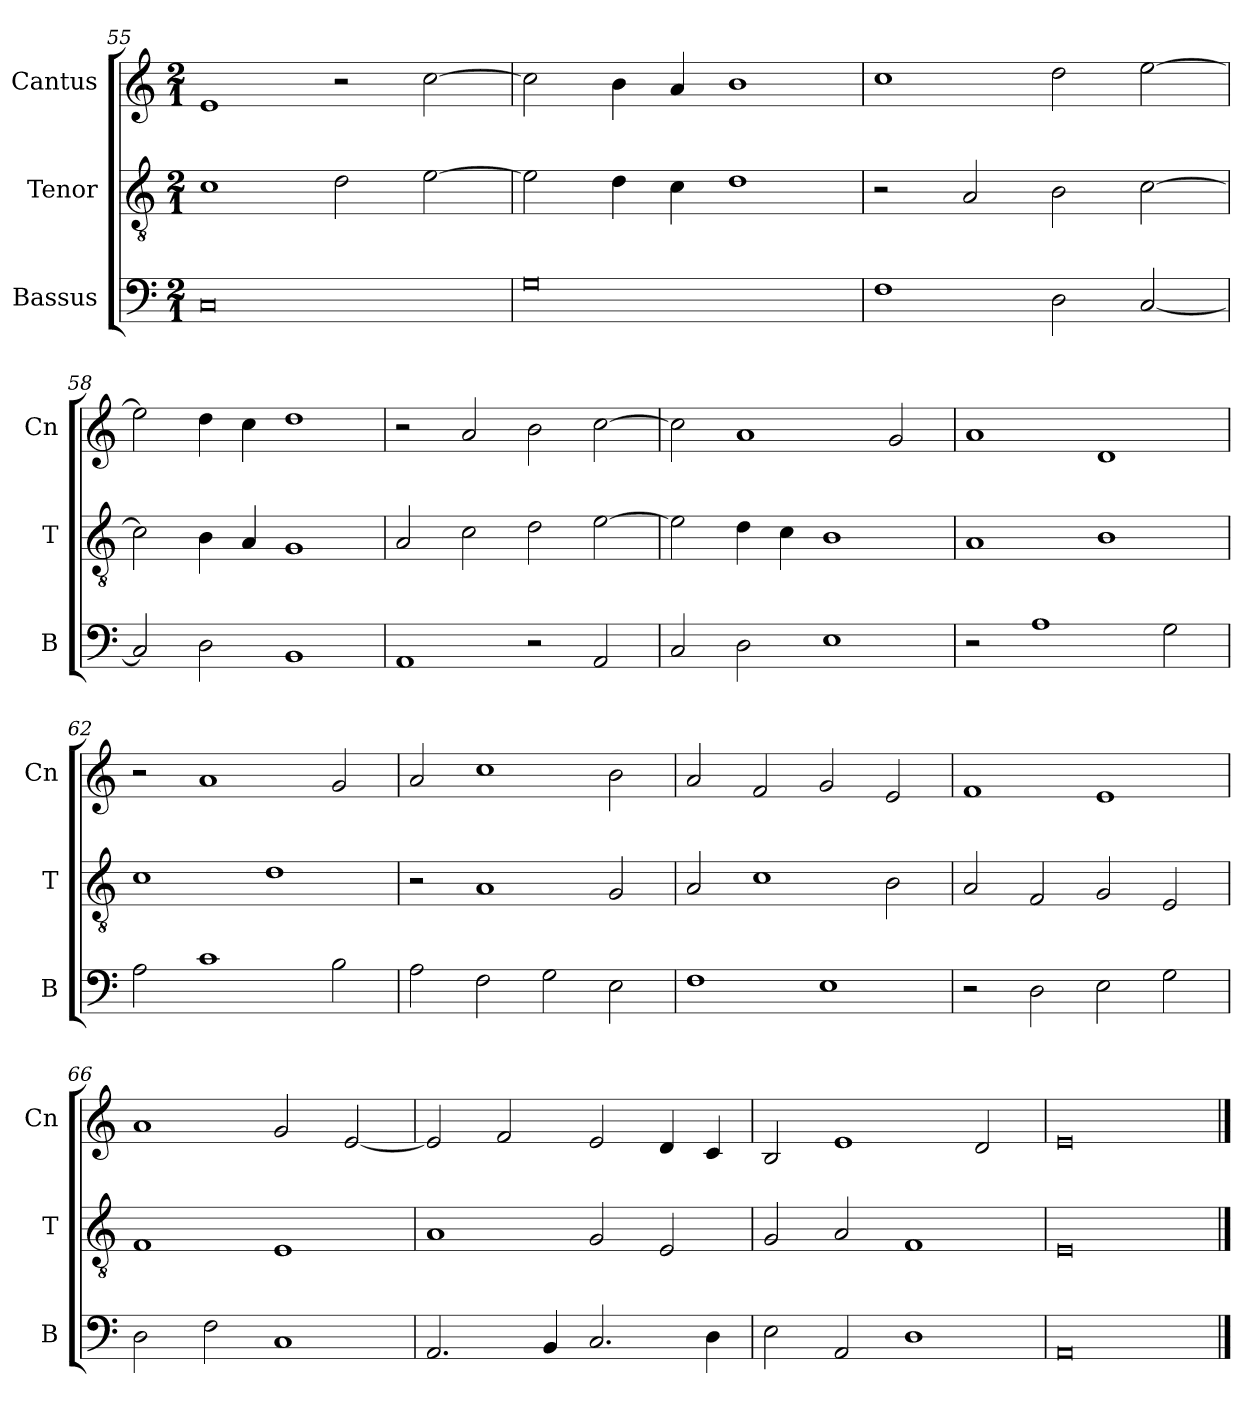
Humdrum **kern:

**kern	**kern	**kern
*part3	*part2	*part1
*staff3	*staff2	*staff1
*I"Bassus	*I"Tenor	*I"Cantus
*I'B	*I'T	*I'Cn
*clefF4	*clefGv2	*clefG2
*k[]	*k[]	*k[]
*M2/1	*M2/1	*M2/1
=55	=55	=55
0C	1c	1e
.	2d\	2r
.	[2e\	[2cc\
=56	=56	=56
0G	2e\]	2cc\]
.	4d\	4b\
.	4c\	4a/
.	1d	1b
=57	=57	=57
1F	2r	1cc
.	2A/	.
2D\	2B\	2dd\
[2C/	[2c\	[2ee\
=58	=58	=58
2C/]	2c\]	2ee\]
2D\	4B\	4dd\
.	4A/	4cc\
1BB	1G	1dd
=59	=59	=59
1AA	2A/	2r
.	2c\	2a/
2r	2d\	2b\
2AA/	[2e\	[2cc\
=60	=60	=60
2C/	2e\]	2cc\]
2D\	4d\	1a
.	4c\	.
1E	1B	.
.	.	2g/
=61	=61	=61
2r	1A	1a
1A	.	.
.	1B	1d
2G\	.	.
=62	=62	=62
2A\	1c	2r
1c	.	1a
.	1d	.
2B\	.	2g/
=63	=63	=63
2A\	2r	2a/
2F\	1A	1cc
2G\	.	.
2E\	2G/	2b\
=64	=64	=64
1F	2A/	2a/
.	1c	2f/
1E	.	2g/
.	2B\	2e/
=65	=65	=65
2r	2A/	1f
2D\	2F/	.
2E\	2G/	1e
2G\	2E/	.
=66	=66	=66
2D\	1F	1a
2F\	.	.
1C	1E	2g/
.	.	[2e/
=67	=67	=67
2.AA/	1A	2e/]
.	.	2f/
4BB/	.	.
2.C/	2G/	2e/
.	2E/	4d/
4D\	.	4c/
=68	=68	=68
2E\	2G/	2B/
2AA/	2A/	1e
1D	1F	.
.	.	2d/
=69	=69	=69
0AA	0E	0e
==	==	==
*-	*-	*-
